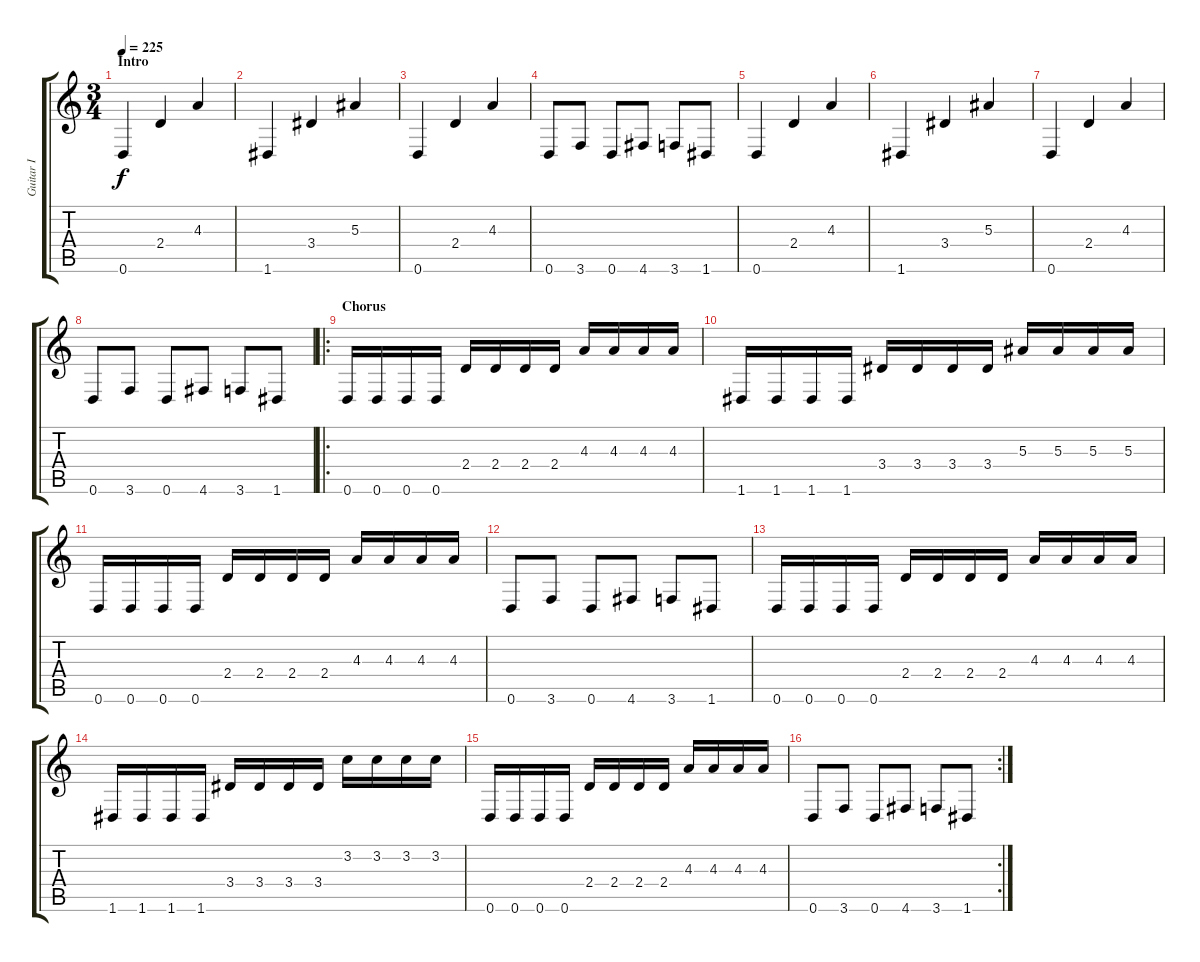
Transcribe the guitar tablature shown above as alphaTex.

\track ("Guitar I" "Guitar I") {instrument distortionguitar}
\staff {score tabs}
\tuning (D4 A3 F3 C3 G2 D2) {hide}
\ts (3 4)
\section ("" "Intro")
\tempo 225
\clef g2
\ks c
0.6.4{dy f instrument distortionguitar} 2.4.4 4.3.4 |
1.6.4 3.4.4 5.3.4 |
0.6.4 2.4.4 4.3.4 |
0.6.8 3.6.8 0.6.8 4.6.8 3.6.8 1.6.8 |
0.6.4 2.4.4 4.3.4 |
1.6.4 3.4.4 5.3.4 |
0.6.4 2.4.4 4.3.4 |
0.6.8 3.6.8 0.6.8 4.6.8 3.6.8 1.6.8 |
\ro
\section ("" "Chorus")
0.6.16 0.6.16 0.6.16 0.6.16 2.4.16 2.4.16 2.4.16 2.4.16 4.3.16 4.3.16 4.3.16 4.3.16 |
1.6.16 1.6.16 1.6.16 1.6.16 3.4.16 3.4.16 3.4.16 3.4.16 5.3.16 5.3.16 5.3.16 5.3.16 |
0.6.16 0.6.16 0.6.16 0.6.16 2.4.16 2.4.16 2.4.16 2.4.16 4.3.16 4.3.16 4.3.16 4.3.16 |
0.6.8 3.6.8 0.6.8 4.6.8 3.6.8 1.6.8 |
0.6.16 0.6.16 0.6.16 0.6.16 2.4.16 2.4.16 2.4.16 2.4.16 4.3.16 4.3.16 4.3.16 4.3.16 |
1.6.16 1.6.16 1.6.16 1.6.16 3.4.16 3.4.16 3.4.16 3.4.16 3.2.16 3.2.16 3.2.16 3.2.16 |
0.6.16 0.6.16 0.6.16 0.6.16 2.4.16 2.4.16 2.4.16 2.4.16 4.3.16 4.3.16 4.3.16 4.3.16 |
\rc 2
0.6.8 3.6.8 0.6.8 4.6.8 3.6.8 1.6.8
